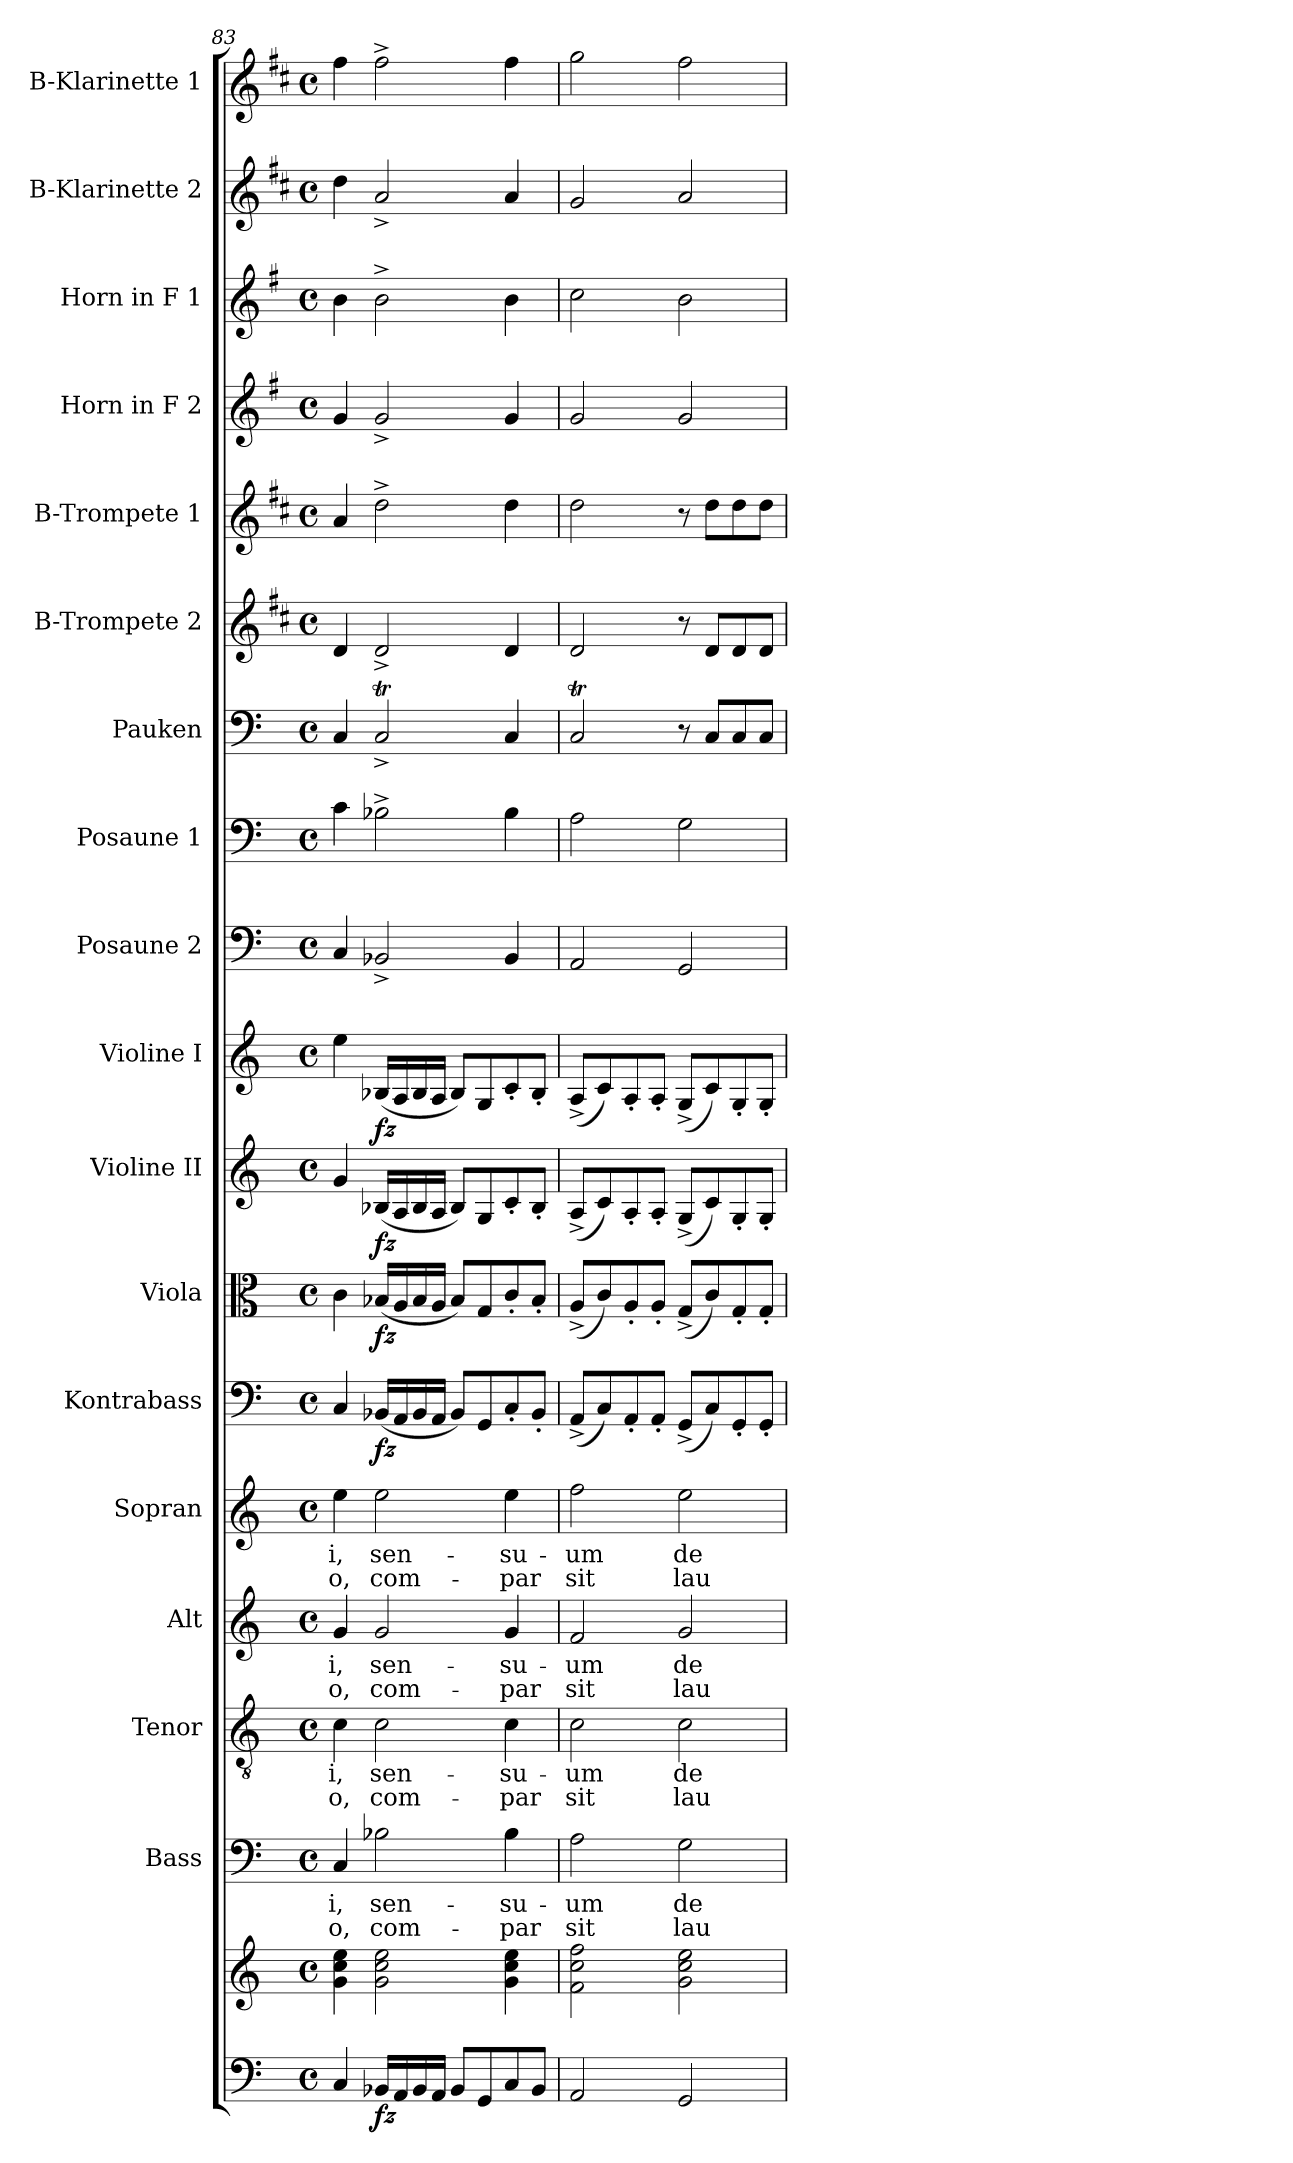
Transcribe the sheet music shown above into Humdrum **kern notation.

**kern	**kern	**dynam	**kern	**text	**text	**kern	**text	**text	**kern	**text	**text	**kern	**text	**text	**kern	**dynam	**kern	**dynam	**kern	**dynam	**kern	**dynam	**kern	**kern	**kern	**kern	**kern	**kern	**kern	**kern	**kern
*part18	*part18	*part18	*part17	*part17	*part17	*part16	*part16	*part16	*part15	*part15	*part15	*part14	*part14	*part14	*part13	*part13	*part12	*part12	*part11	*part11	*part10	*part10	*part9	*part8	*part7	*part6	*part5	*part4	*part3	*part2	*part1
*staff19	*staff18	*staff18/19	*staff17	*staff17	*staff17	*staff16	*staff16	*staff16	*staff15	*staff15	*staff15	*staff14	*staff14	*staff14	*staff13	*staff13	*staff12	*staff12	*staff11	*staff11	*staff10	*staff10	*staff9	*staff8	*staff7	*staff6	*staff5	*staff4	*staff3	*staff2	*staff1
*	*	*	*I"Bass	*	*	*I"Tenor	*	*	*I"Alt	*	*	*I"Sopran	*	*	*I"Kontrabass	*	*I"Viola	*	*I"Violine II	*	*I"Violine I	*	*I"Posaune 2	*I"Posaune 1	*I"Pauken	*I"B-Trompete 2	*I"B-Trompete 1	*I"Horn in F 2	*I"Horn in F 1	*I"B-Klarinette 2	*I"B-Klarinette 1
*	*	*	*I'B.	*	*	*I'T.	*	*	*I'A.	*	*	*I'S.	*	*	*I'Kb.	*	*I'Vla.	*	*I'Vl. II	*	*I'Vl. I	*	*I'Pos. 2	*I'Pos. 1	*I'Pk.	*I'B Trp. 2	*I'B Trp. 1	*	*	*I'Kl. 2	*I'Kl. 1
!!LO:PB:g=z
*clefF4	*clefG2	*	*clefF4	*	*	*clefGv2	*	*	*clefG2	*	*	*clefG2	*	*	*clefF4	*	*clefC3	*	*clefG2	*	*clefG2	*	*clefF4	*clefF4	*clefF4	*clefG2	*clefG2	*clefG2	*clefG2	*clefG2	*clefG2
*	*	*	*	*	*	*	*	*	*	*	*	*	*	*	*ITrd7c12	*	*	*	*	*	*	*	*	*	*	*ITrd1c2	*ITrd1c2	*ITrd4c7	*ITrd4c7	*ITrd1c2	*ITrd1c2
*k[]	*k[]	*	*k[]	*	*	*k[]	*	*	*k[]	*	*	*k[]	*	*	*k[]	*	*k[]	*	*k[]	*	*k[]	*	*k[]	*k[]	*k[]	*k[]	*k[]	*k[]	*k[]	*k[]	*k[]
*C:	*C:	*	*C:	*	*	*C:	*	*	*C:	*	*	*C:	*	*	*C:	*	*C:	*	*C:	*	*C:	*	*C:	*C:	*C:	*C:	*C:	*C:	*C:	*C:	*C:
*M4/4	*M4/4	*	*M4/4	*	*	*M4/4	*	*	*M4/4	*	*	*M4/4	*	*	*M4/4	*	*M4/4	*	*M4/4	*	*M4/4	*	*M4/4	*M4/4	*M4/4	*M4/4	*M4/4	*M4/4	*M4/4	*M4/4	*M4/4
*met(c)	*met(c)	*	*met(c)	*	*	*met(c)	*	*	*met(c)	*	*	*met(c)	*	*	*met(c)	*	*met(c)	*	*met(c)	*	*met(c)	*	*met(c)	*met(c)	*met(c)	*met(c)	*met(c)	*met(c)	*met(c)	*met(c)	*met(c)
=83	=83	=83	=83	=83	=83	=83	=83	=83	=83	=83	=83	=83	=83	=83	=83	=83	=83	=83	=83	=83	=83	=83	=83	=83	=83	=83	=83	=83	=83	=83	=83
!	!	!	!	!LO:LY:b	!LO:LY:b	!	!LO:LY:b	!LO:LY:b	!	!LO:LY:b	!LO:LY:b	!	!LO:LY:b	!LO:LY:b	!	!	!	!	!	!	!	!	!	!	!	!	!	!	!	!	!
4C/	4g\ 4cc\ 4ee\	.	4C/	-i,	-o,	4c\	-i,	-o,	4g/	-i,	-o,	4ee\	-i,	-o,	4CC/	.	4c\	.	4g/	.	4ee\	.	4C/	4c\	4C/	4c/	4g/	4c/	4e\	4cc\	4ee\
!	!	!LO:DY:b=2	!	!LO:LY:b	!LO:LY:b	!	!LO:LY:b	!LO:LY:b	!	!LO:LY:b	!LO:LY:b	!	!LO:LY:b	!LO:LY:b	!	!LO:DY:b	!	!LO:DY:b	!	!LO:DY:b	!	!LO:DY:b	!	!	!	!	!	!	!	!	!
16BB-X/LL	2g\ 2cc\ 2ee\	fz	2B-X\	sen-	com-	2c\	sen-	com-	2g/	sen-	com-	2ee\	sen-	com-	(<16BBB-X/LL	fz	(<16B-X/LL	fz	(<16B-X/LL	fz	(<16B-X/LL	fz	2BB-X^</	2B-X^>\	2CT^</	2c^</	2cc^>\	2c^</	2e^>\	2g^</	2ee^>\
16AA/	.	.	.	.	.	.	.	.	.	.	.	.	.	.	16AAA/	.	16A/	.	16A/	.	16A/	.	.	.	.	.	.	.	.	.	.
16BB-/	.	.	.	.	.	.	.	.	.	.	.	.	.	.	16BBB-/	.	16B-/	.	16B-/	.	16B-/	.	.	.	.	.	.	.	.	.	.
16AA/JJ	.	.	.	.	.	.	.	.	.	.	.	.	.	.	16AAA/JJ	.	16A/JJ	.	16A/JJ	.	16A/JJ	.	.	.	.	.	.	.	.	.	.
8BB-/L	.	.	.	.	.	.	.	.	.	.	.	.	.	.	8BBB-/L)	.	8B-/L)	.	8B-/L)	.	8B-/L)	.	.	.	.	.	.	.	.	.	.
8GG/	.	.	.	.	.	.	.	.	.	.	.	.	.	.	8GGG/	.	8G/	.	8G/	.	8G/	.	.	.	.	.	.	.	.	.	.
!	!	!	!	!LO:LY:b	!LO:LY:b	!	!LO:LY:b	!LO:LY:b	!	!LO:LY:b	!LO:LY:b	!	!LO:LY:b	!LO:LY:b	!	!	!	!	!	!	!	!	!	!	!	!	!	!	!	!	!
8C/	4g\ 4cc\ 4ee\	.	4B-\	-su-	-par	4c\	-su-	-par	4g/	-su-	-par	4ee\	-su-	-par	8CC'</	.	8c'</	.	8c'</	.	8c'</	.	4BB-/	4B-\	4C/	4c/	4cc\	4c/	4e\	4g/	4ee\
8BB-/J	.	.	.	.	.	.	.	.	.	.	.	.	.	.	8BBB-'</J	.	8B-'</J	.	8B-'</J	.	8B-'</J	.	.	.	.	.	.	.	.	.	.
=84	=84	=84	=84	=84	=84	=84	=84	=84	=84	=84	=84	=84	=84	=84	=84	=84	=84	=84	=84	=84	=84	=84	=84	=84	=84	=84	=84	=84	=84	=84	=84
!	!	!	!	!LO:LY:b	!LO:LY:b	!	!LO:LY:b	!LO:LY:b	!	!LO:LY:b	!LO:LY:b	!	!LO:LY:b	!LO:LY:b	!	!	!	!	!	!	!	!	!	!	!	!	!	!	!	!	!
2AA/	2f\ 2cc\ 2ff\	.	2A\	-um	sit	2c\	-um	sit	2f/	-um	sit	2ff\	-um	sit	(<8AAA^</L	.	(<8A^</L	.	(<8A^</L	.	(<8A^</L	.	2AA/	2A\	2CT/	2c/	2cc\	2c/	2f\	2f/	2ff\
.	.	.	.	.	.	.	.	.	.	.	.	.	.	.	8CC/)	.	8c/)	.	8c/)	.	8c/)	.	.	.	.	.	.	.	.	.	.
.	.	.	.	.	.	.	.	.	.	.	.	.	.	.	8AAA'</	.	8A'</	.	8A'</	.	8A'</	.	.	.	.	.	.	.	.	.	.
.	.	.	.	.	.	.	.	.	.	.	.	.	.	.	8AAA'</J	.	8A'</J	.	8A'</J	.	8A'</J	.	.	.	.	.	.	.	.	.	.
!	!	!	!	!LO:LY:b	!LO:LY:b	!	!LO:LY:b	!LO:LY:b	!	!LO:LY:b	!LO:LY:b	!	!LO:LY:b	!LO:LY:b	!	!	!	!	!	!	!	!	!	!	!	!	!	!	!	!	!
2GG/	2g\ 2cc\ 2ee\	.	2G\	de-	lau-	2c\	de-	lau-	2g/	de-	lau-	2ee\	de-	lau-	(<8GGG^</L	.	(<8G^</L	.	(<8G^</L	.	(<8G^</L	.	2GG/	2G\	8r	8r	8r	2c/	2e\	2g/	2ee\
.	.	.	.	.	.	.	.	.	.	.	.	.	.	.	8CC/)	.	8c/)	.	8c/)	.	8c/)	.	.	.	8C/L	8c/L	8cc\L	.	.	.	.
.	.	.	.	.	.	.	.	.	.	.	.	.	.	.	8GGG'</	.	8G'</	.	8G'</	.	8G'</	.	.	.	8C/	8c/	8cc\	.	.	.	.
.	.	.	.	.	.	.	.	.	.	.	.	.	.	.	8GGG'</J	.	8G'</J	.	8G'</J	.	8G'</J	.	.	.	8C/J	8c/J	8cc\J	.	.	.	.
=	=	=	=	=	=	=	=	=	=	=	=	=	=	=	=	=	=	=	=	=	=	=	=	=	=	=	=	=	=	=	=
*-	*-	*-	*-	*-	*-	*-	*-	*-	*-	*-	*-	*-	*-	*-	*-	*-	*-	*-	*-	*-	*-	*-	*-	*-	*-	*-	*-	*-	*-	*-	*-
